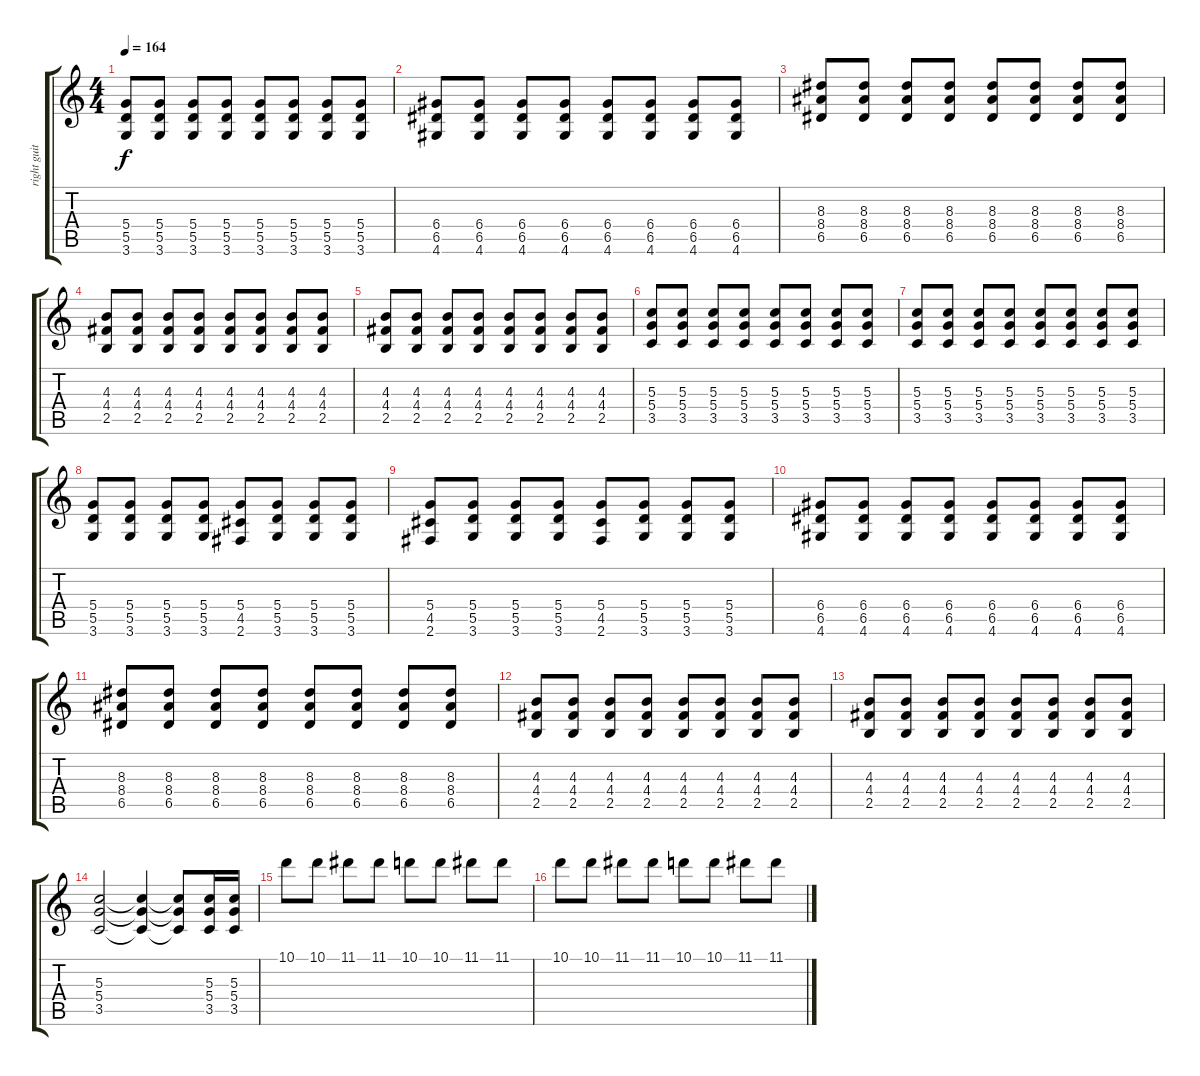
\track ("right guit 2 " "right guit") {instrument overdrivenguitar}
\staff {score tabs}
\tuning (E4 B3 G3 D3 A2 E2) {hide}
\ts (4 4)
\tempo 164
\clef g2
\ks c
(5.4 5.5 3.6).8{dy f} (5.4 5.5 3.6).8 (5.4 5.5 3.6).8 (5.4 5.5 3.6).8 (5.4 5.5 3.6).8 (5.4 5.5 3.6).8 (5.4 5.5 3.6).8 (5.4 5.5 3.6).8 |
(6.4 6.5 4.6).8 (6.4 6.5 4.6).8 (6.4 6.5 4.6).8 (6.4 6.5 4.6).8 (6.4 6.5 4.6).8 (6.4 6.5 4.6).8 (6.4 6.5 4.6).8 (6.4 6.5 4.6).8 |
(8.3 8.4 6.5).8 (8.3 8.4 6.5).8 (8.3 8.4 6.5).8 (8.3 8.4 6.5).8 (8.3 8.4 6.5).8 (8.3 8.4 6.5).8 (8.3 8.4 6.5).8 (8.3 8.4 6.5).8 |
(4.3 4.4 2.5).8 (4.3 4.4 2.5).8 (4.3 4.4 2.5).8 (4.3 4.4 2.5).8 (4.3 4.4 2.5).8 (4.3 4.4 2.5).8 (4.3 4.4 2.5).8 (4.3 4.4 2.5).8 |
(4.3 4.4 2.5).8 (4.3 4.4 2.5).8 (4.3 4.4 2.5).8 (4.3 4.4 2.5).8 (4.3 4.4 2.5).8 (4.3 4.4 2.5).8 (4.3 4.4 2.5).8 (4.3 4.4 2.5).8 |
(5.3 5.4 3.5).8 (5.3 5.4 3.5).8 (5.3 5.4 3.5).8 (5.3 5.4 3.5).8 (5.3 5.4 3.5).8 (5.3 5.4 3.5).8 (5.3 5.4 3.5).8 (5.3 5.4 3.5).8 |
(5.3 5.4 3.5).8 (5.3 5.4 3.5).8 (5.3 5.4 3.5).8 (5.3 5.4 3.5).8 (5.3 5.4 3.5).8 (5.3 5.4 3.5).8 (5.3 5.4 3.5).8 (5.3 5.4 3.5).8 |
(5.4 5.5 3.6).8 (5.4 5.5 3.6).8 (5.4 5.5 3.6).8 (5.4 5.5 3.6).8 (5.4 4.5 2.6).8 (5.4 5.5 3.6).8 (5.4 5.5 3.6).8 (5.4 5.5 3.6).8 |
(5.4 4.5 2.6).8 (5.4 5.5 3.6).8 (5.4 5.5 3.6).8 (5.4 5.5 3.6).8 (5.4 4.5 2.6).8 (5.4 5.5 3.6).8 (5.4 5.5 3.6).8 (5.4 5.5 3.6).8 |
(6.4 6.5 4.6).8 (6.4 6.5 4.6).8 (6.4 6.5 4.6).8 (6.4 6.5 4.6).8 (6.4 6.5 4.6).8 (6.4 6.5 4.6).8 (6.4 6.5 4.6).8 (6.4 6.5 4.6).8 |
(8.3 8.4 6.5).8 (8.3 8.4 6.5).8 (8.3 8.4 6.5).8 (8.3 8.4 6.5).8 (8.3 8.4 6.5).8 (8.3 8.4 6.5).8 (8.3 8.4 6.5).8 (8.3 8.4 6.5).8 |
(4.3 4.4 2.5).8 (4.3 4.4 2.5).8 (4.3 4.4 2.5).8 (4.3 4.4 2.5).8 (4.3 4.4 2.5).8 (4.3 4.4 2.5).8 (4.3 4.4 2.5).8 (4.3 4.4 2.5).8 |
(4.3 4.4 2.5).8 (4.3 4.4 2.5).8 (4.3 4.4 2.5).8 (4.3 4.4 2.5).8 (4.3 4.4 2.5).8 (4.3 4.4 2.5).8 (4.3 4.4 2.5).8 (4.3 4.4 2.5).8 |
(5.3 5.4 3.5).2 (5.3{t} 5.4{t} 3.5{t}).4 (5.3{t} 5.4{t} 3.5{t}).8 (5.3 5.4 3.5).16 (5.3 5.4 3.5).16 |
10.1.8 10.1.8 11.1.8 11.1.8 10.1.8 10.1.8 11.1.8 11.1.8 |
10.1.8 10.1.8 11.1.8 11.1.8 10.1.8 10.1.8 11.1.8 11.1.8
